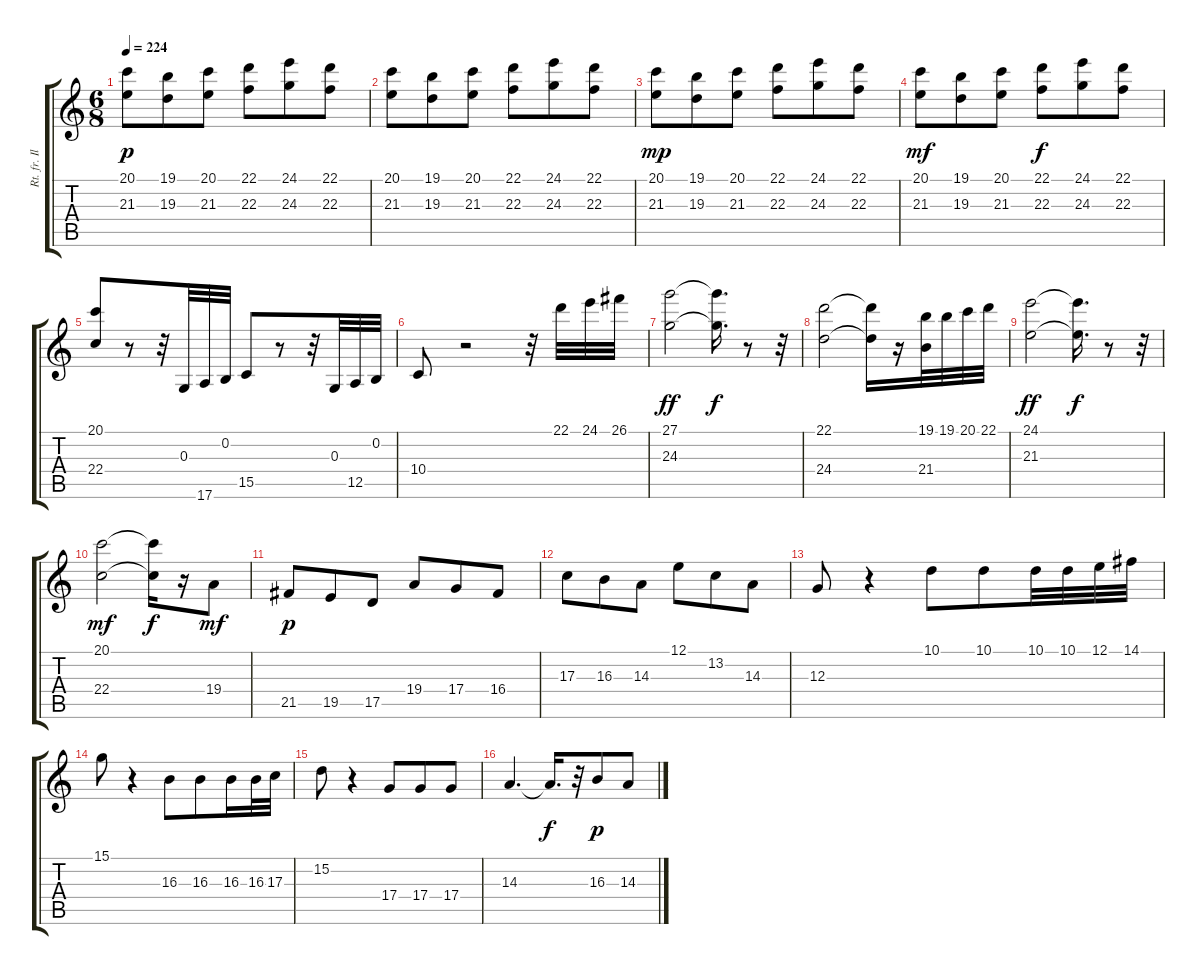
\track ("Rt. fr. Il Barbiere di Siviglia" "Rt. fr. Il") {instrument acousticgrandpiano}
\staff {score tabs}
\tuning (E4 B3 G3 D3 A2 E2) {hide}
\ts (6 8)
\tempo 224
\clef g2
\ks c
(20.1 21.3).8{dy p} (19.1 19.3).8 (20.1 21.3).8 (22.1 22.3).8 (24.1 24.3).8 (22.1 22.3).8 |
(20.1 21.3).8 (19.1 19.3).8 (20.1 21.3).8 (22.1 22.3).8 (24.1 24.3).8 (22.1 22.3).8 |
(20.1 21.3).8{dy mp} (19.1 19.3).8 (20.1 21.3).8 (22.1 22.3).8 (24.1 24.3).8 (22.1 22.3).8 |
(20.1 21.3).8{dy mf} (19.1 19.3).8 (20.1 21.3).8 (22.1 22.3).8{dy f} (24.1 24.3).8 (22.1 22.3).8 |
(20.1 22.4).8 r.8 r.32 0.3.32 17.6.32 0.2.32 15.5.8 r.8 r.32 0.3.32 12.5.32 0.2.32 |
10.4.8 r.2 r.32 22.1.32 24.1.32 26.1.32 |
(27.1 24.3).2{dy ff} (27.1{t} 24.3{t}).16{d dy f} r.8 r.32 |
(22.1 24.4).2 (22.1{t} 24.4{t}).16 r.16 (19.1 21.4).32 19.1.32 20.1.32 22.1.32 |
(24.1 21.3).2{dy ff} (24.1{t} 21.3{t}).16{d dy f} r.8 r.32 |
(20.1 22.4).2{dy mf} (20.1{t} 22.4{t}).16{dy f} r.16 19.4.8{dy mf} |
21.5.8{dy p} 19.5.8 17.5.8 19.4.8 17.4.8 16.4.8 |
17.3.8 16.3.8 14.3.8 12.1.8 13.2.8 14.3.8 |
12.3.8 r.4 10.1.8 10.1.8 10.1.32 10.1.32 12.1.32 14.1.32 |
15.1.8 r.4 16.3.8 16.3.8 16.3.16 16.3.32 17.3.32 |
15.2.8 r.4 17.4.8 17.4.8 17.4.8 |
14.3.4{d} 14.3{t}.16{d dy f} r.32 16.3.8{dy p} 14.3.8
